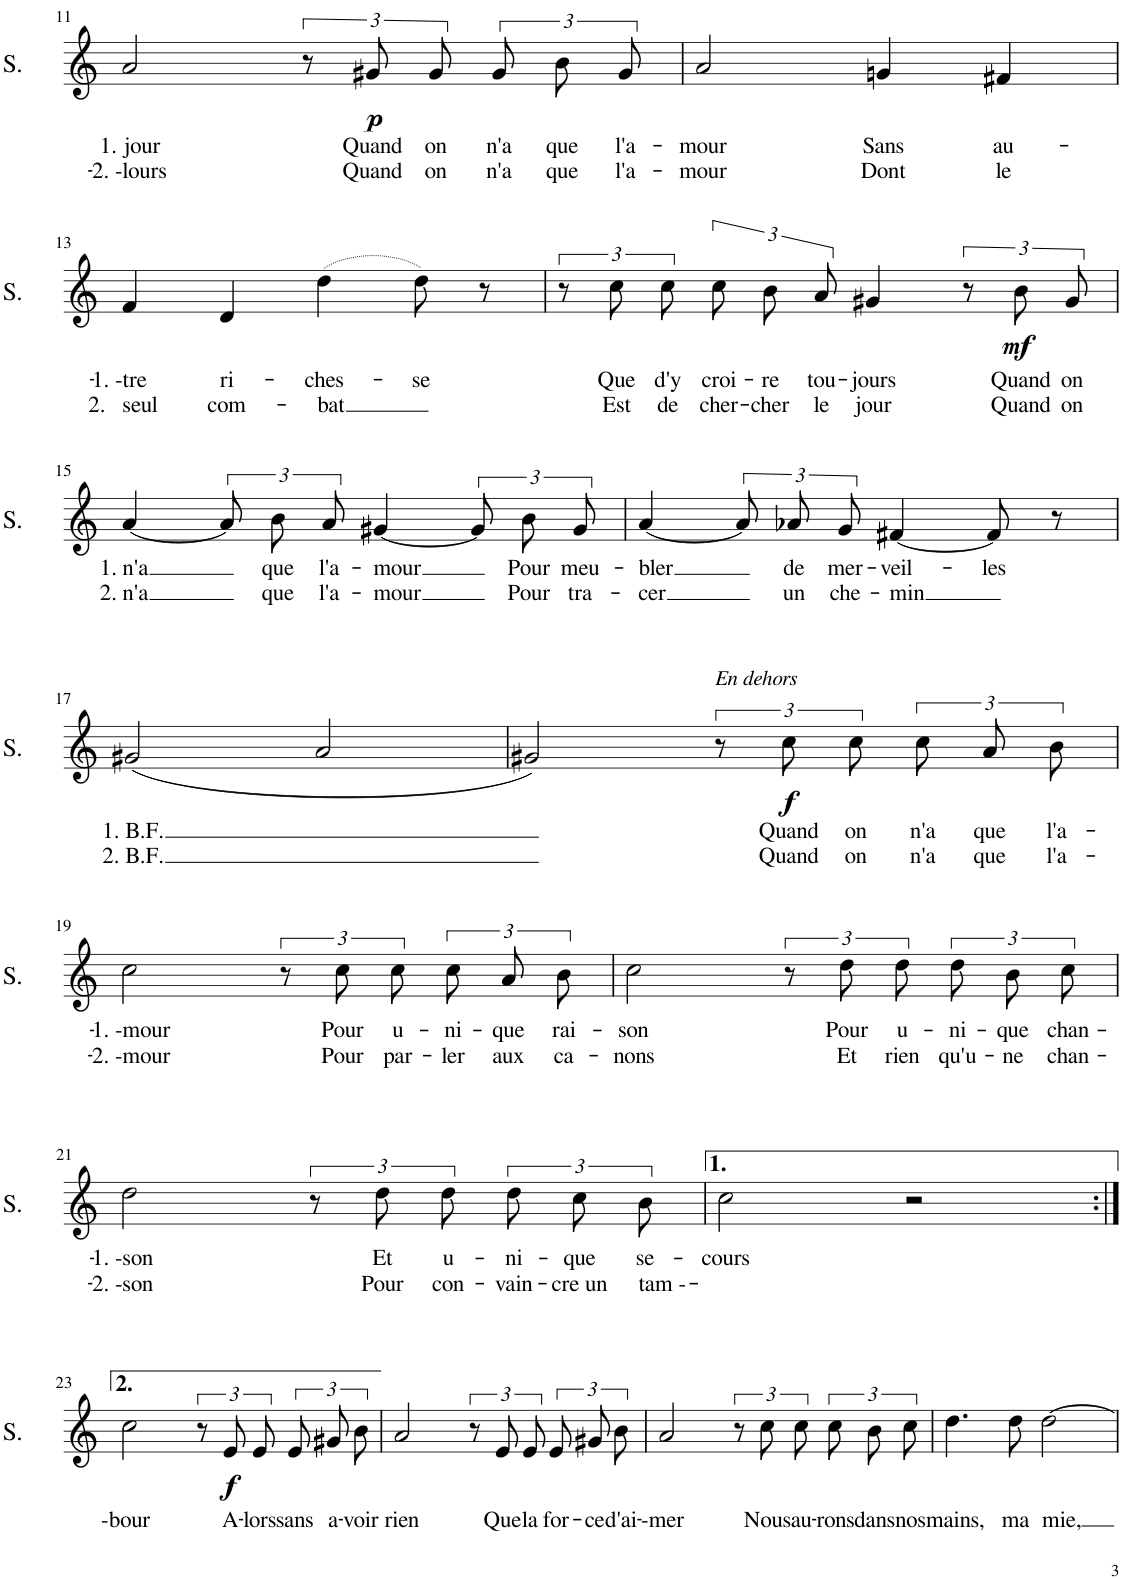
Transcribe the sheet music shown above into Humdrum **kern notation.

**kern	**text	**text	**dynam
*part1	*part1	*part1	*part1
*staff1	*staff1	*staff1	*staff1
*I"S.	*	*	*
*I'S.	*	*	*
!!LO:PB:g=z
*clefG2	*	*	*
*k[]	*	*	*
*M4/4	*	*	*
*met(c)	*	*	*
=11	=11	=11	=11
!	!LO:LY:b	!LO:LY:b	!
2a/	1. jour	-2. -lours	.
12r	.	.	.
!	!LO:LY:b	!LO:LY:b	!LO:DY:b
12g#X/L	Quand	Quand	p
!	!LO:LY:b	!LO:LY:b	!
12g#/J	on	on	.
!	!LO:LY:b	!LO:LY:b	!
12g#/L	n'a	n'a	.
!	!LO:LY:b	!LO:LY:b	!
12b/	que	que	.
!	!LO:LY:b	!LO:LY:b	!
12g#/J	l'a-	l'a-	.
=12	=12	=12	=12
!	!LO:LY:b	!LO:LY:b	!
2a/	-mour	-mour	.
!	!LO:LY:b	!LO:LY:b	!
4gn/	Sans	Dont	.
!	!LO:LY:b	!LO:LY:b	!
4f#X/	au-	le	.
!!LO:LB:g=z
=13	=13	=13	=13
!	!LO:LY:b	!LO:LY:b	!
4f/	-1. -tre	2. seul	.
!	!LO:LY:b	!LO:LY:b	!
4d/	ri-	com-	.
!	!LO:LY:b	!LO:LY:b	!
(4dd\	-ches-	-bat	.
!	!LO:LY:b	!	!
8dd\)	-se	.	.
8r	.	.	.
=14	=14	=14	=14
12r	.	.	.
!	!LO:LY:b	!LO:LY:b	!
12cc\L	Que	Est	.
!	!LO:LY:b	!LO:LY:b	!
12cc\J	d'y	de	.
!	!LO:LY:b	!LO:LY:b	!
12cc\L	croi-	cher-	.
!	!LO:LY:b	!LO:LY:b	!
12b\	-re	-cher	.
!	!LO:LY:b	!LO:LY:b	!
12a\J	tou-	le	.
!	!LO:LY:b	!LO:LY:b	!
4g#X/	-jours	jour	.
12r	.	.	.
!	!LO:LY:b	!LO:LY:b	!LO:DY:b
12b/L	Quand	Quand	mf
!	!LO:LY:b	!LO:LY:b	!
12g#/J	on	on	.
!!LO:LB:g=z
=15	=15	=15	=15
!	!LO:LY:b	!LO:LY:b	!
[4a/	1. n'a	2. n'a	.
12a/L]	.	.	.
!	!LO:LY:b	!LO:LY:b	!
12b/	que	que	.
!	!LO:LY:b	!LO:LY:b	!
12a/J	l'a-	l'a-	.
!	!LO:LY:b	!LO:LY:b	!
[4g#X/	-mour	-mour	.
12g#/L]	.	.	.
!	!LO:LY:b	!LO:LY:b	!
12b/	Pour	Pour	.
!	!LO:LY:b	!LO:LY:b	!
12g#/J	meu-	tra-	.
=16	=16	=16	=16
!	!LO:LY:b	!LO:LY:b	!
[4a/	-bler	-cer	.
12a/L]	.	.	.
!	!LO:LY:b	!LO:LY:b	!
12a-X/	de	un	.
!	!LO:LY:b	!LO:LY:b	!
12g/J	mer-	che-	.
!	!LO:LY:b	!LO:LY:b	!
[4f#X/	-veil-	-min	.
!	!LO:LY:b	!	!
8f#/]	-les	.	.
8r	.	.	.
!!LO:LB:g=z
=17	=17	=17	=17
!	!LO:LY:b	!LO:LY:b	!
(2g#X/	1. B.F.	2. B.F.	.
2a/	.	.	.
=18	=18	=18	=18
2g#X/)	.	.	.
!LO:TX:a:i:t=En dehors	!	!	!
12r	.	.	.
!	!LO:LY:b	!LO:LY:b	!LO:DY:b
12cc\L	Quand	Quand	f
!	!LO:LY:b	!LO:LY:b	!
12cc\J	on	on	.
!	!LO:LY:b	!LO:LY:b	!
12cc\L	n'a	n'a	.
!	!LO:LY:b	!LO:LY:b	!
12a\	que	que	.
!	!LO:LY:b	!LO:LY:b	!
12b\J	l'a-	l'a-	.
!!LO:LB:g=z
=19	=19	=19	=19
!	!LO:LY:b	!LO:LY:b	!
2cc\	-1. -mour	-2. -mour	.
12r	.	.	.
!	!LO:LY:b	!LO:LY:b	!
12cc\L	Pour	Pour	.
!	!LO:LY:b	!LO:LY:b	!
12cc\J	u-	par-	.
!	!LO:LY:b	!LO:LY:b	!
12cc\L	-ni-	-ler	.
!	!LO:LY:b	!LO:LY:b	!
12a\	-que	aux	.
!	!LO:LY:b	!LO:LY:b	!
12b\J	rai-	ca-	.
=20	=20	=20	=20
!	!LO:LY:b	!LO:LY:b	!
2cc\	-son	-nons	.
12r	.	.	.
!	!LO:LY:b	!LO:LY:b	!
12dd\L	Pour	Et	.
!	!LO:LY:b	!LO:LY:b	!
12dd\J	u-	rien	.
!	!LO:LY:b	!LO:LY:b	!
12dd\L	-ni-	qu'u-	.
!	!LO:LY:b	!LO:LY:b	!
12b\	-que	-ne	.
!	!LO:LY:b	!LO:LY:b	!
12cc\J	chan-	chan-	.
!!LO:LB:g=z
=21	=21	=21	=21
!	!LO:LY:b	!LO:LY:b	!
2dd\	-1. -son	-2. -son	.
12r	.	.	.
!	!LO:LY:b	!LO:LY:b	!
12dd\L	Et	Pour	.
!	!LO:LY:b	!LO:LY:b	!
12dd\J	u-	con-	.
!	!LO:LY:b	!LO:LY:b	!
12dd\L	-ni-	-vain-	.
!	!LO:LY:b	!LO:LY:b	!
12cc\	-que	-cre un	.
!	!LO:LY:b	!LO:LY:b	!
12b\J	se-	tam --	.
=22	=22	=22	=22
!	!LO:LY:b	!	!
2cc\	-cours	.	.
2r	.	.	.
!!LO:LB:g=z
=23:|!	=23:|!	=23:|!	=23:|!
!	!LO:LY:b	!	!
2cc\	-bour	.	.
12r	.	.	.
!	!LO:LY:b	!	!LO:DY:b
12e/L	A-	.	f
!	!LO:LY:b	!	!
12e/J	-lors	.	.
!	!LO:LY:b	!	!
12e/L	sans	.	.
!	!LO:LY:b	!	!
12g#X/	a-	.	.
!	!LO:LY:b	!	!
12b/J	-voir	.	.
=24	=24	=24	=24
!	!LO:LY:b	!	!
2a/	rien	.	.
12r	.	.	.
!	!LO:LY:b	!	!
12e/L	Que	.	.
!	!LO:LY:b	!	!
12e/J	la	.	.
!	!LO:LY:b	!	!
12e/L	for-	.	.
!	!LO:LY:b	!	!
12g#X/	-ce	.	.
!	!LO:LY:b	!	!
12b/J	d'ai-	.	.
=25	=25	=25	=25
!	!LO:LY:b	!	!
2a/	--mer	.	.
12r	.	.	.
!	!LO:LY:b	!	!
12cc\L	Nous	.	.
!	!LO:LY:b	!	!
12cc\J	au-	.	.
!	!LO:LY:b	!	!
12cc\L	-rons	.	.
!	!LO:LY:b	!	!
12b\	dans	.	.
!	!LO:LY:b	!	!
12cc\J	nos	.	.
=26	=26	=26	=26
!	!LO:LY:b	!	!
4.dd\	mains,	.	.
!	!LO:LY:b	!	!
8dd\	ma	.	.
!	!LO:LY:b	!	!
[2dd\	mie,	.	.
=	=	=	=
*-	*-	*-	*-
